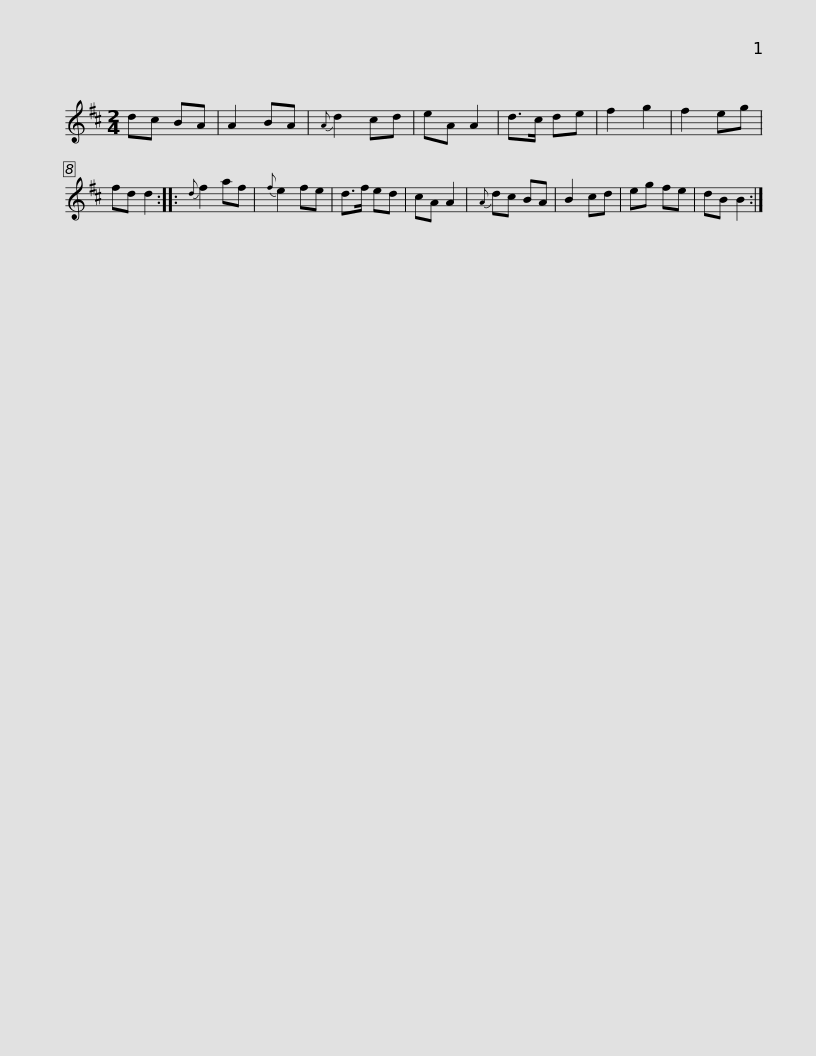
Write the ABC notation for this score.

X:1
L:1/8
M:2/4
I:linebreak $
K:D
V:1 treble
V:1
 dc BA | A2 BA |{A} d2 cd | eA A2 | d>c de | %5
 f2 g2 | f2 eg | fd d2 ::{d} f2 af |{f} e2 fe | %10
 d>f ed |$ cA A2 |{A} dc BA | B2 cd | eg fe | %15
 dB B2 :| %16
